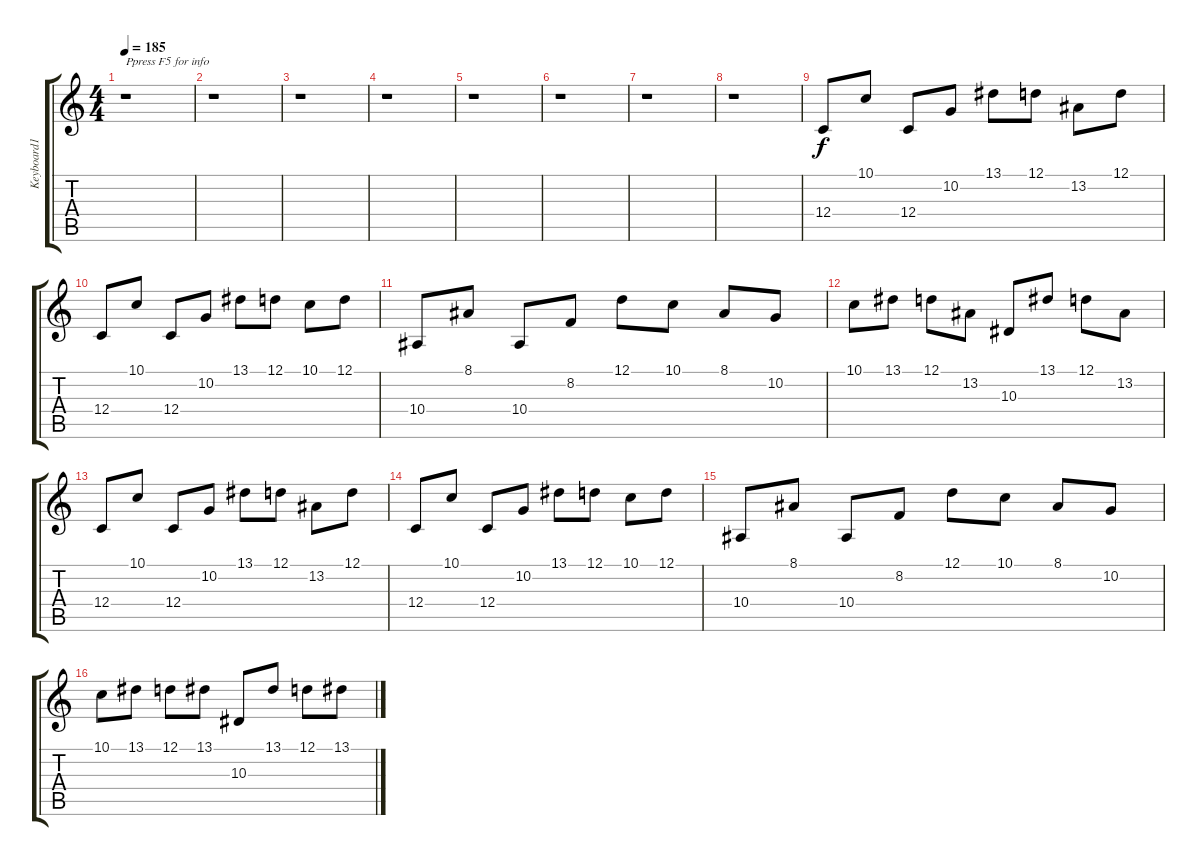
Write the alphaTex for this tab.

\track ("Keyboard1" "Keyboard1") {solo instrument pad3polysynth}
\staff {score tabs}
\tuning (D4 A3 F3 C3 G2 C2) {hide}
\ts (4 4)
\tempo 185
\clef g2
\ks c
r.1{txt "Ppress F5 for info" dy f instrument pad3polysynth} |
r.1 |
r.1{txt ""} |
r.1 |
r.1 |
r.1 |
r.1 |
r.1 |
12.4.8 10.1.8 12.4.8 10.2.8 13.1.8 12.1.8 13.2.8 12.1.8 |
12.4.8 10.1.8 12.4.8 10.2.8 13.1.8 12.1.8 10.1.8 12.1.8 |
10.4.8 8.1.8 10.4.8 8.2.8 12.1.8 10.1.8 8.1.8 10.2.8 |
10.1.8 13.1.8 12.1.8 13.2.8 10.3.8 13.1.8 12.1.8 13.2.8 |
12.4.8 10.1.8 12.4.8 10.2.8 13.1.8 12.1.8 13.2.8 12.1.8 |
12.4.8 10.1.8 12.4.8 10.2.8 13.1.8 12.1.8 10.1.8 12.1.8 |
10.4.8 8.1.8 10.4.8 8.2.8 12.1.8 10.1.8 8.1.8 10.2.8 |
10.1.8 13.1.8 12.1.8 13.1.8 10.3.8 13.1.8 12.1.8 13.1.8
